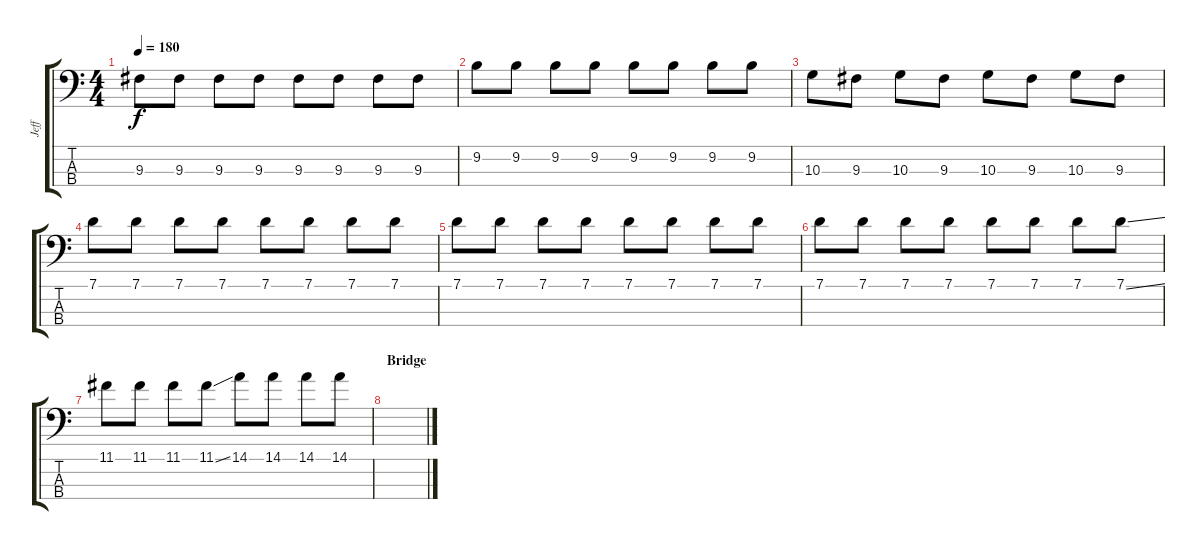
\track ("Jeff" "Jeff") {instrument electricbassfinger}
\staff {score tabs}
\tuning (G2 D2 A1 E1) {hide}
\ts (4 4)
\tempo 180
\clef f4
\ks c
9.3.8{dy f} 9.3.8 9.3.8 9.3.8 9.3.8 9.3.8 9.3.8 9.3.8 |
9.2.8 9.2.8 9.2.8 9.2.8 9.2.8 9.2.8 9.2.8 9.2.8 |
10.3.8 9.3.8 10.3.8 9.3.8 10.3.8 9.3.8 10.3.8 9.3.8 |
7.1.8 7.1.8 7.1.8 7.1.8 7.1.8 7.1.8 7.1.8 7.1.8 |
7.1.8 7.1.8 7.1.8 7.1.8 7.1.8 7.1.8 7.1.8 7.1.8 |
7.1.8 7.1.8 7.1.8 7.1.8 7.1.8 7.1.8 7.1.8 7.1{ss}.8 |
11.1.8 11.1.8 11.1.8 11.1{ss}.8 14.1.8 14.1.8 14.1.8 14.1.8 |
\section ("" "Bridge")
